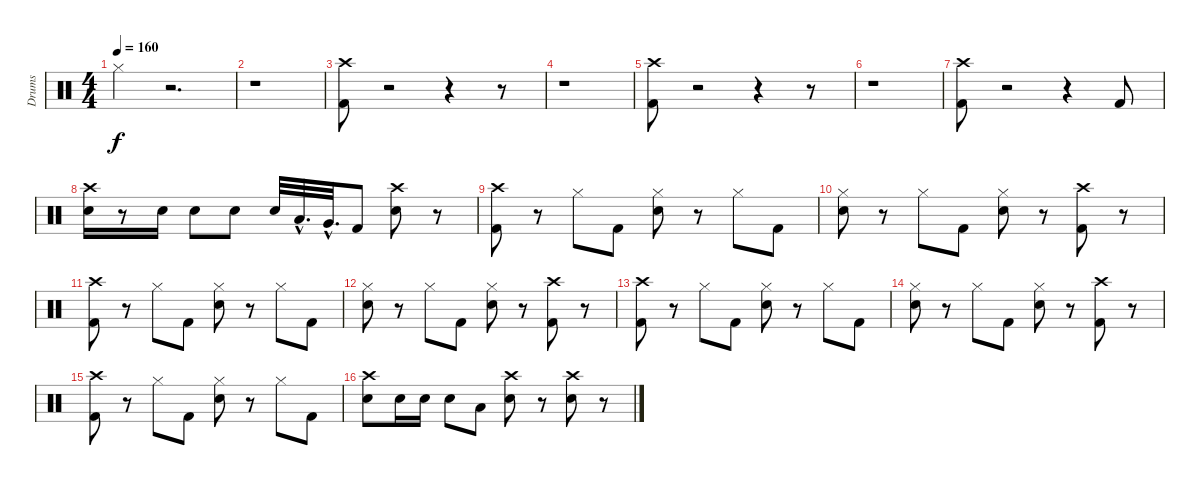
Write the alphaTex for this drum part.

\track ("Drums" "Drums") {instrument percussion}
\staff {score}
\articulation defaults
\ts (4 4)
\tempo 160
\clef neutral
\ks c "Hi-Hat (closed)".4{dy f}
r.2{d} |
r.1 |
("Kick (hit) 2" "Crash high (hit)").8 r.2 r.4 r.8 |
r.1 |
("Crash high (hit)" "Kick (hit) 2").8 r.2 r.4 r.8 |
r.1 |
("Crash high (hit)" "Kick (hit) 2").8 r.2 r.4 "Kick (hit) 2".8 |
("Crash high (hit)" "Snare (hit) 2").16 r.8 "Snare (hit) 2".16 "Snare (hit) 2".8 "Snare (hit) 2".8 "Snare (hit) 2".32 "Low Tom (hit)"{hac}.32{d} "Very Low Tom (hit)"{hac}.32{d} "Kick (hit) 2".8 ("Crash high (hit)" "Snare (hit) 2").8 r.8 |
("Kick (hit) 2" "Crash high (hit)").8 r.8 "Hi-Hat (closed)".8 "Kick (hit) 2".8 ("Snare (hit) 2" "Hi-Hat (closed)").8 r.8 "Hi-Hat (closed)".8 "Kick (hit) 2".8 |
("Snare (hit) 2" "Hi-Hat (closed)").8 r.8 "Hi-Hat (closed)".8 "Kick (hit) 2".8 ("Snare (hit) 2" "Hi-Hat (closed)").8 r.8 ("Kick (hit) 2" "Crash high (hit)").8 r.8 |
("Kick (hit) 2" "Crash high (hit)").8 r.8 "Hi-Hat (closed)".8 "Kick (hit) 2".8 ("Snare (hit) 2" "Hi-Hat (closed)").8 r.8 "Hi-Hat (closed)".8 "Kick (hit) 2".8 |
("Snare (hit) 2" "Hi-Hat (closed)").8 r.8 "Hi-Hat (closed)".8 "Kick (hit) 2".8 ("Snare (hit) 2" "Hi-Hat (closed)").8 r.8 ("Kick (hit) 2" "Crash high (hit)").8 r.8 |
("Kick (hit) 2" "Crash high (hit)").8 r.8 "Hi-Hat (closed)".8 "Kick (hit) 2".8 ("Snare (hit) 2" "Hi-Hat (closed)").8 r.8 "Hi-Hat (closed)".8 "Kick (hit) 2".8 |
("Snare (hit) 2" "Hi-Hat (closed)").8 r.8 "Hi-Hat (closed)".8 "Kick (hit) 2".8 ("Snare (hit) 2" "Hi-Hat (closed)").8 r.8 ("Kick (hit) 2" "Crash high (hit)").8 r.8 |
("Kick (hit) 2" "Crash high (hit)").8 r.8 "Hi-Hat (closed)".8 "Kick (hit) 2".8 ("Snare (hit) 2" "Hi-Hat (closed)").8 r.8 "Hi-Hat (closed)".8 "Kick (hit) 2".8 |
("Snare (hit) 2" "Crash high (hit)").8 "Snare (hit) 2".16 "Snare (hit) 2".16 "Snare (hit) 2".8 "Low Tom (hit)".8 ("Crash high (hit)" "Snare (hit) 2").8 r.8 ("Crash high (hit)" "Snare (hit) 2").8 r.8
